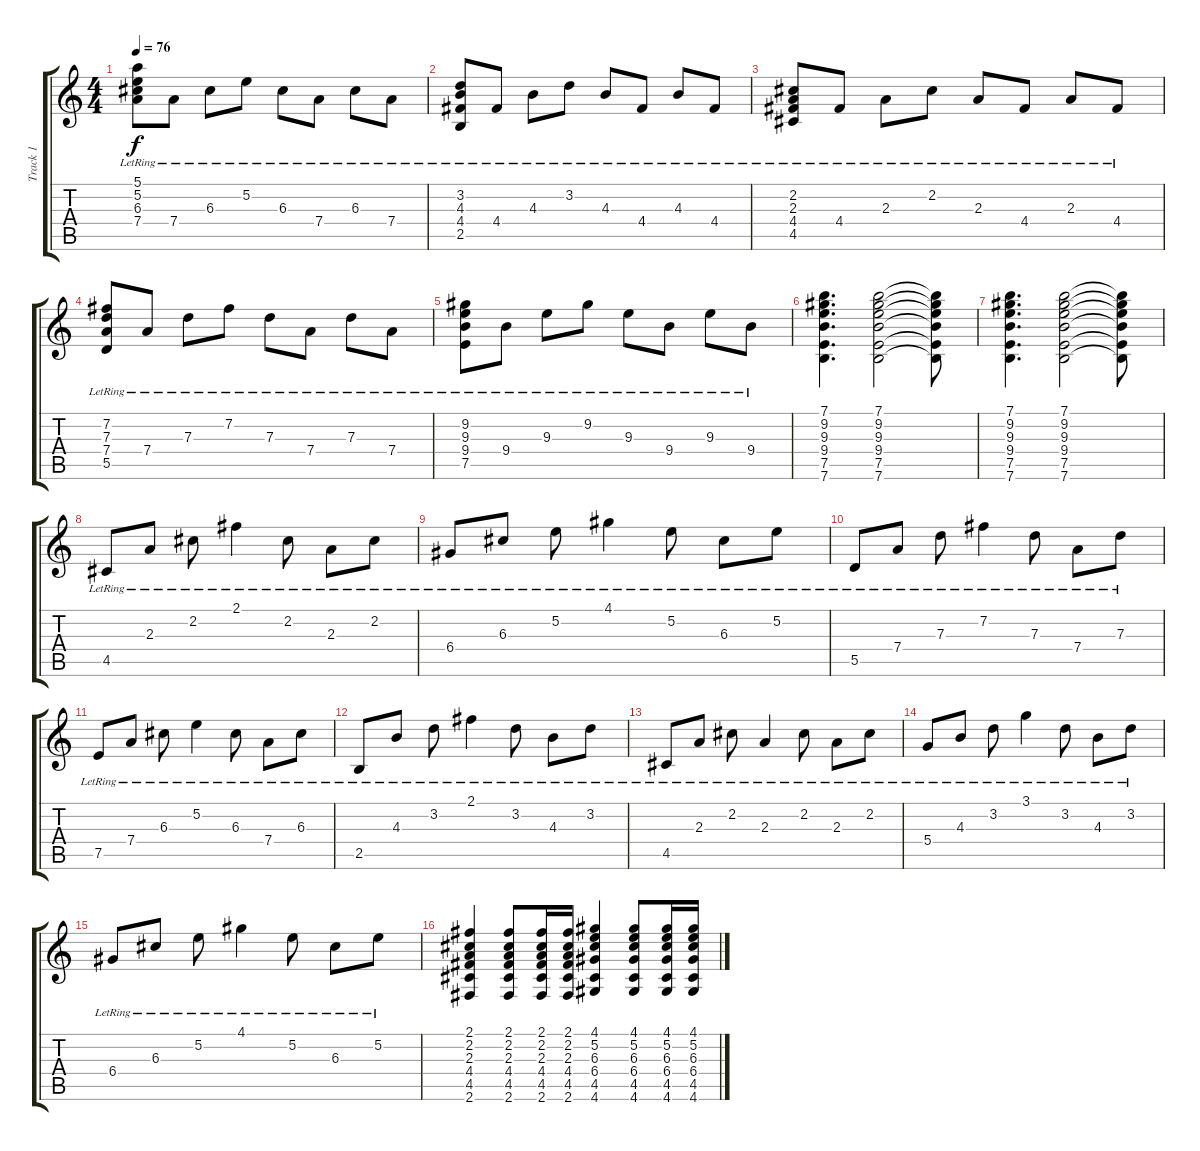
\track ("Track 1" "Track 1") {instrument acousticguitarsteel}
\staff {score tabs}
\tuning (E4 B3 G3 D3 A2 E2) {hide}
\ts (4 4)
\tempo 76
\clef g2
\ks c
(5.1{lr} 5.2{lr} 6.3{lr} 7.4{lr}).8{dy f} 7.4{lr}.8 6.3{lr}.8 5.2{lr}.8 6.3{lr}.8 7.4{lr}.8 6.3{lr}.8 7.4{lr}.8 |
(3.2{lr} 4.3{lr} 4.4{lr} 2.5{lr}).8 4.4{lr}.8 4.3{lr}.8 3.2{lr}.8 4.3{lr}.8 4.4{lr}.8 4.3{lr}.8 4.4{lr}.8 |
(2.2{lr} 2.3{lr} 4.4{lr} 4.5{lr}).8 4.4{lr}.8 2.3{lr}.8 2.2{lr}.8 2.3{lr}.8 4.4{lr}.8 2.3{lr}.8 4.4{lr}.8 |
(7.2{lr} 7.3{lr} 7.4{lr} 5.5{lr}).8 7.4{lr}.8 7.3{lr}.8 7.2{lr}.8 7.3{lr}.8 7.4{lr}.8 7.3{lr}.8 7.4{lr}.8 |
(9.2{lr} 9.3{lr} 9.4{lr} 7.5{lr}).8 9.4{lr}.8 9.3{lr}.8 9.2{lr}.8 9.3{lr}.8 9.4{lr}.8 9.3{lr}.8 9.4{lr}.8 |
(7.1 9.2 9.3 9.4 7.5 7.6).4{d} (7.1 9.2 9.3 9.4 7.5 7.6).2 (7.1{t} 9.2{t} 9.3{t} 9.4{t} 7.5{t} 7.6{t}).8 |
(7.1 9.2 9.3 9.4 7.5 7.6).4{d} (7.1 9.2 9.3 9.4 7.5 7.6).2 (7.1{t} 9.2{t} 9.3{t} 9.4{t} 7.5{t} 7.6{t}).8 |
4.5{lr}.8 2.3{lr}.8 2.2{lr}.8 2.1{lr}.4 2.2{lr}.8 2.3{lr}.8 2.2{lr}.8 |
6.4{lr}.8 6.3{lr}.8 5.2{lr}.8 4.1{lr}.4 5.2{lr}.8 6.3{lr}.8 5.2{lr}.8 |
5.5{lr}.8 7.4{lr}.8 7.3{lr}.8 7.2{lr}.4 7.3{lr}.8 7.4{lr}.8 7.3{lr}.8 |
7.5{lr}.8 7.4{lr}.8 6.3{lr}.8 5.2{lr}.4 6.3{lr}.8 7.4{lr}.8 6.3{lr}.8 |
2.5{lr}.8 4.3{lr}.8 3.2{lr}.8 2.1{lr}.4 3.2{lr}.8 4.3{lr}.8 3.2{lr}.8 |
4.5{lr}.8 2.3{lr}.8 2.2{lr}.8 2.3{lr}.4 2.2{lr}.8 2.3{lr}.8 2.2{lr}.8 |
5.4{lr}.8 4.3{lr}.8 3.2{lr}.8 3.1{lr}.4 3.2{lr}.8 4.3{lr}.8 3.2{lr}.8 |
6.4{lr}.8 6.3{lr}.8 5.2{lr}.8 4.1{lr}.4 5.2{lr}.8 6.3{lr}.8 5.2{lr}.8 |
(2.1 2.2 2.3 4.4 4.5 2.6).4 (2.1 2.2 2.3 4.4 4.5 2.6).8 (2.1 2.2 2.3 4.4 4.5 2.6).16 (2.1 2.2 2.3 4.4 4.5 2.6).16 (4.1 5.2 6.3 6.4 4.5 4.6).4 (4.1 5.2 6.3 6.4 4.5 4.6).8 (4.1 5.2 6.3 6.4 4.5 4.6).16 (4.1 5.2 6.3 6.4 4.5 4.6).16
